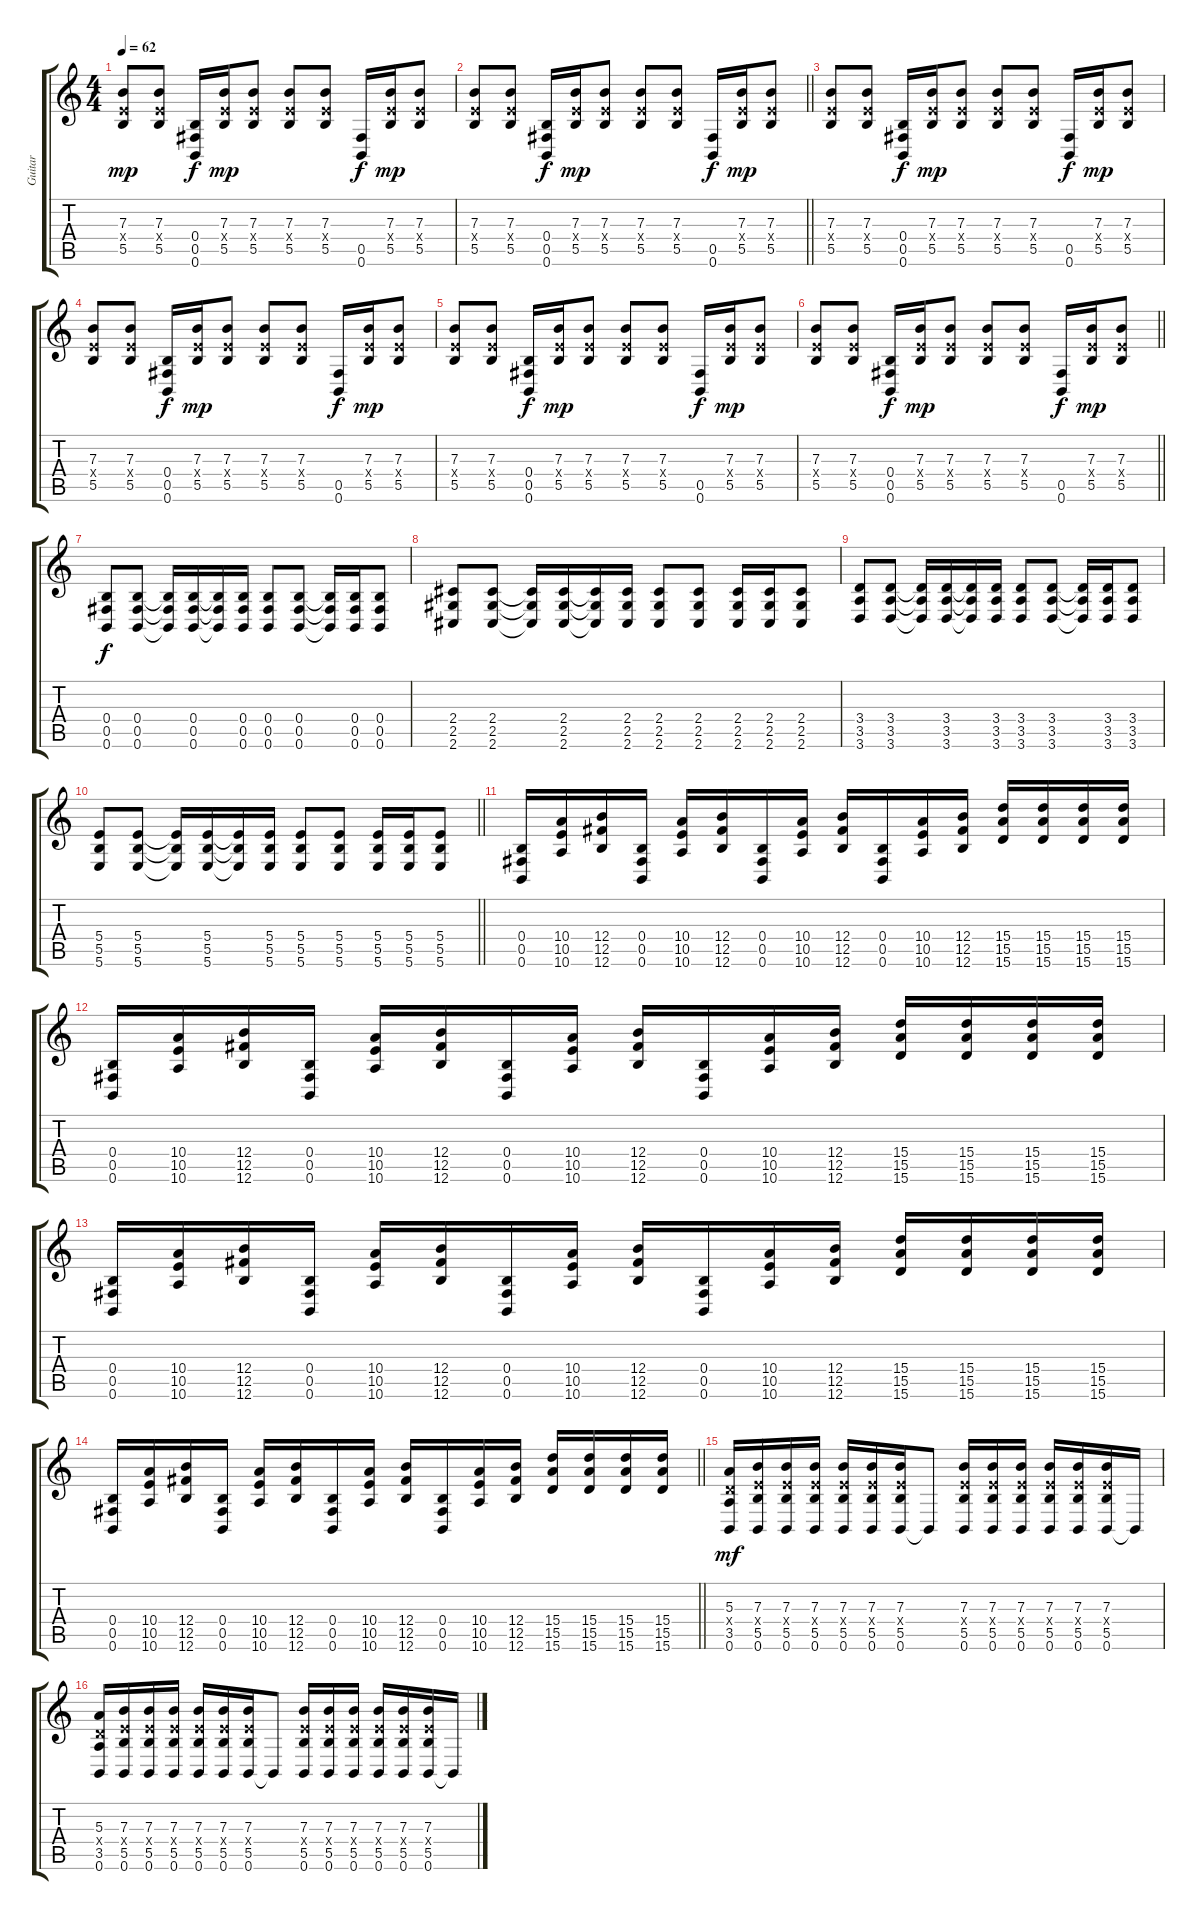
\track ("Guitar" "Guitar") {instrument overdrivenguitar}
\staff {score tabs}
\tuning (Db4 Ab3 E3 B2 Gb2 B1) {hide}
\ts (4 4)
\tempo 62
\clef g2
\ks c
(7.3 5.4{x} 5.5).8{dy mp} (7.3 5.4{x} 5.5).8 (0.4 0.5 0.6).16{dy f} (7.3 5.4{x} 5.5).16{dy mp} (7.3 5.4{x} 5.5).8 (7.3 5.4{x} 5.5).8 (7.3 5.4{x} 5.5).8 (0.5 0.6).16{dy f} (7.3 5.4{x} 5.5).16{dy mp} (7.3 5.4{x} 5.5).8 |
\barLineRight lightlight
(7.3 5.4{x} 5.5).8 (7.3 5.4{x} 5.5).8 (0.4 0.5 0.6).16{dy f} (7.3 5.4{x} 5.5).16{dy mp} (7.3 5.4{x} 5.5).8 (7.3 5.4{x} 5.5).8 (7.3 5.4{x} 5.5).8 (0.5 0.6).16{dy f} (7.3 5.4{x} 5.5).16{dy mp} (7.3 5.4{x} 5.5).8 |
\section ("" "")
(7.3 5.4{x} 5.5).8 (7.3 5.4{x} 5.5).8 (0.4 0.5 0.6).16{dy f} (7.3 5.4{x} 5.5).16{dy mp} (7.3 5.4{x} 5.5).8 (7.3 5.4{x} 5.5).8 (7.3 5.4{x} 5.5).8 (0.5 0.6).16{dy f} (7.3 5.4{x} 5.5).16{dy mp} (7.3 5.4{x} 5.5).8 |
(7.3 5.4{x} 5.5).8 (7.3 5.4{x} 5.5).8 (0.4 0.5 0.6).16{dy f} (7.3 5.4{x} 5.5).16{dy mp} (7.3 5.4{x} 5.5).8 (7.3 5.4{x} 5.5).8 (7.3 5.4{x} 5.5).8 (0.5 0.6).16{dy f} (7.3 5.4{x} 5.5).16{dy mp} (7.3 5.4{x} 5.5).8 |
(7.3 5.4{x} 5.5).8 (7.3 5.4{x} 5.5).8 (0.4 0.5 0.6).16{dy f} (7.3 5.4{x} 5.5).16{dy mp} (7.3 5.4{x} 5.5).8 (7.3 5.4{x} 5.5).8 (7.3 5.4{x} 5.5).8 (0.5 0.6).16{dy f} (7.3 5.4{x} 5.5).16{dy mp} (7.3 5.4{x} 5.5).8 |
\barLineRight lightlight
(7.3 5.4{x} 5.5).8 (7.3 5.4{x} 5.5).8 (0.4 0.5 0.6).16{dy f} (7.3 5.4{x} 5.5).16{dy mp} (7.3 5.4{x} 5.5).8 (7.3 5.4{x} 5.5).8 (7.3 5.4{x} 5.5).8 (0.5 0.6).16{dy f} (7.3 5.4{x} 5.5).16{dy mp} (7.3 5.4{x} 5.5).8 |
\section ("" "")
(0.4 0.5 0.6).8{dy f} (0.4 0.5 0.6).8 (0.4{t} 0.5{t} 0.6{t}).16 (0.4 0.5 0.6).16 (0.4{t} 0.5{t} 0.6{t}).16 (0.4 0.5 0.6).16 (0.4 0.5 0.6).8 (0.4 0.5 0.6).8 (0.4{t} 0.5{t} 0.6{t}).16 (0.4 0.5 0.6).16 (0.4 0.5 0.6).8 |
(2.4 2.5 2.6).8 (2.4 2.5 2.6).8 (2.4{t} 2.5{t} 2.6{t}).16 (2.4 2.5 2.6).16 (2.4{t} 2.5{t} 2.6{t}).16 (2.4 2.5 2.6).16 (2.4 2.5 2.6).8 (2.4 2.5 2.6).8 (2.4 2.5 2.6).16 (2.4 2.5 2.6).16 (2.4 2.5 2.6).8 |
(3.4 3.5 3.6).8 (3.4 3.5 3.6).8 (3.4{t} 3.5{t} 3.6{t}).16 (3.4 3.5 3.6).16 (3.4{t} 3.5{t} 3.6{t}).16 (3.4 3.5 3.6).16 (3.4 3.5 3.6).8 (3.4 3.5 3.6).8 (3.4{t} 3.5{t} 3.6{t}).16 (3.4 3.5 3.6).16 (3.4 3.5 3.6).8 |
\barLineRight lightlight
(5.4 5.5 5.6).8 (5.4 5.5 5.6).8 (5.4{t} 5.5{t} 5.6{t}).16 (5.4 5.5 5.6).16 (5.4{t} 5.5{t} 5.6{t}).16 (5.4 5.5 5.6).16 (5.4 5.5 5.6).8 (5.4 5.5 5.6).8 (5.4 5.5 5.6).16 (5.4 5.5 5.6).16 (5.4 5.5 5.6).8 |
\section ("" "")
(0.4 0.5 0.6).16 (10.4 10.5 10.6).16 (12.4 12.5 12.6).16 (0.4 0.5 0.6).16 (10.4 10.5 10.6).16 (12.4 12.5 12.6).16 (0.4 0.5 0.6).16 (10.4 10.5 10.6).16 (12.4 12.5 12.6).16 (0.4 0.5 0.6).16 (10.4 10.5 10.6).16 (12.4 12.5 12.6).16 (15.4 15.5 15.6).16 (15.4 15.5 15.6).16 (15.4 15.5 15.6).16 (15.4 15.5 15.6).16 |
(0.4 0.5 0.6).16 (10.4 10.5 10.6).16 (12.4 12.5 12.6).16 (0.4 0.5 0.6).16 (10.4 10.5 10.6).16 (12.4 12.5 12.6).16 (0.4 0.5 0.6).16 (10.4 10.5 10.6).16 (12.4 12.5 12.6).16 (0.4 0.5 0.6).16 (10.4 10.5 10.6).16 (12.4 12.5 12.6).16 (15.4 15.5 15.6).16 (15.4 15.5 15.6).16 (15.4 15.5 15.6).16 (15.4 15.5 15.6).16 |
(0.4 0.5 0.6).16 (10.4 10.5 10.6).16 (12.4 12.5 12.6).16 (0.4 0.5 0.6).16 (10.4 10.5 10.6).16 (12.4 12.5 12.6).16 (0.4 0.5 0.6).16 (10.4 10.5 10.6).16 (12.4 12.5 12.6).16 (0.4 0.5 0.6).16 (10.4 10.5 10.6).16 (12.4 12.5 12.6).16 (15.4 15.5 15.6).16 (15.4 15.5 15.6).16 (15.4 15.5 15.6).16 (15.4 15.5 15.6).16 |
\barLineRight lightlight
(0.4 0.5 0.6).16 (10.4 10.5 10.6).16 (12.4 12.5 12.6).16 (0.4 0.5 0.6).16 (10.4 10.5 10.6).16 (12.4 12.5 12.6).16 (0.4 0.5 0.6).16 (10.4 10.5 10.6).16 (12.4 12.5 12.6).16 (0.4 0.5 0.6).16 (10.4 10.5 10.6).16 (12.4 12.5 12.6).16 (15.4 15.5 15.6).16 (15.4 15.5 15.6).16 (15.4 15.5 15.6).16 (15.4 15.5 15.6).16 |
\section ("" "")
(5.3 3.4{x} 3.5 0.6).16{dy mf} (7.3 5.4{x} 5.5 0.6).16 (7.3 5.4{x} 5.5 0.6).16 (7.3 5.4{x} 5.5 0.6).16 (7.3 5.4{x} 5.5 0.6).16 (7.3 5.4{x} 5.5 0.6).16 (7.3 5.4{x} 5.5 0.6).16 0.6{t}.8 (7.3 5.4{x} 5.5 0.6).16 (7.3 5.4{x} 5.5 0.6).16 (7.3 5.4{x} 5.5 0.6).16 (7.3 5.4{x} 5.5 0.6).16 (7.3 5.4{x} 5.5 0.6).16 (7.3 5.4{x} 5.5 0.6).16 0.6{t}.16 |
(5.3 3.4{x} 3.5 0.6).16 (7.3 5.4{x} 5.5 0.6).16 (7.3 5.4{x} 5.5 0.6).16 (7.3 5.4{x} 5.5 0.6).16 (7.3 5.4{x} 5.5 0.6).16 (7.3 5.4{x} 5.5 0.6).16 (7.3 5.4{x} 5.5 0.6).16 0.6{t}.8 (7.3 5.4{x} 5.5 0.6).16 (7.3 5.4{x} 5.5 0.6).16 (7.3 5.4{x} 5.5 0.6).16 (7.3 5.4{x} 5.5 0.6).16 (7.3 5.4{x} 5.5 0.6).16 (7.3 5.4{x} 5.5 0.6).16 0.6{t}.16
